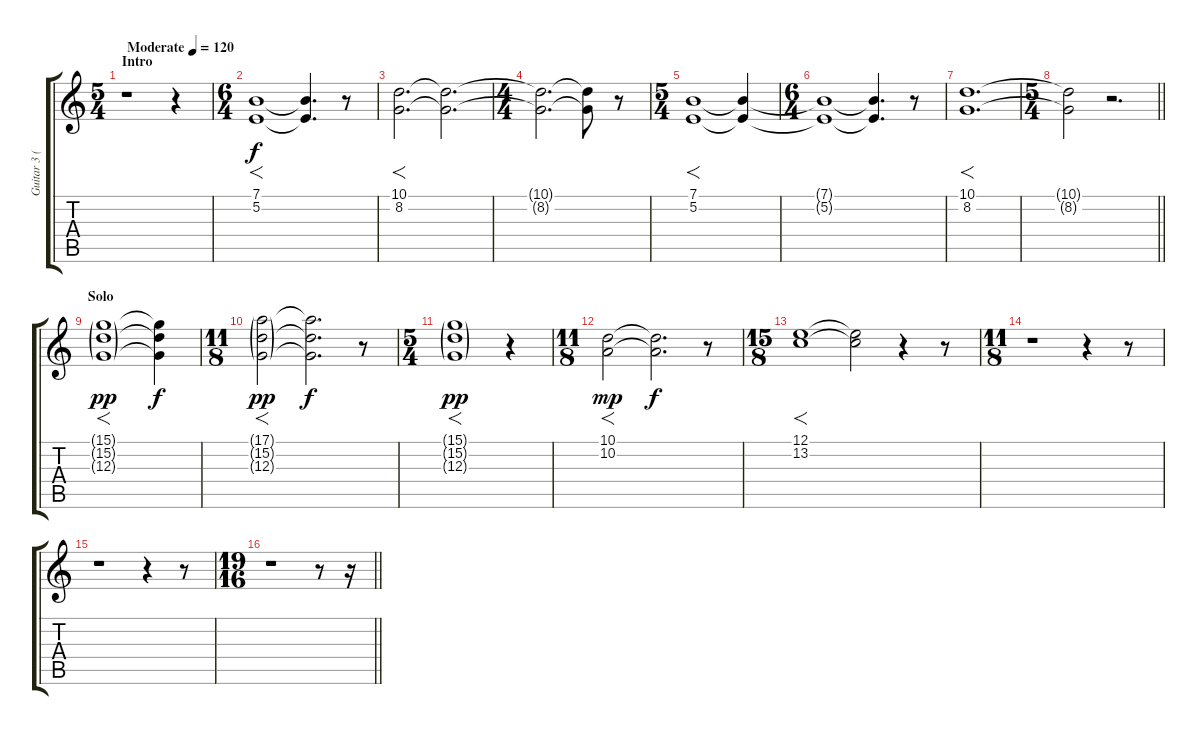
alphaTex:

\track ("Guitar 3 (synth)" "Guitar 3 (") {instrument fx4atmosphere}
\staff {score tabs}
\tuning (E4 B3 G3 D3 A2 E2) {hide}
\ts (5 4)
\section ("" "Intro")
\tempo (120 "Moderate")
\clef g2
\ks c
r.1{dy f instrument fx4atmosphere} r.4 |
\ts (6 4)
(7.1 5.2).1{f} (7.1{t} 5.2{t}).4{d} r.8 |
(10.1 8.2).2{f d} (10.1{t} 8.2{t}).2{d} |
\ts (4 4)
(10.1{t} 8.2{t}).2{d} (10.1{t} 8.2{t}).8 r.8 |
\ts (5 4)
(7.1 5.2).1{f} (7.1{t} 5.2{t}).4 |
\ts (6 4)
(7.1{t} 5.2{t}).1 (7.1{t} 5.2{t}).4{d} r.8 |
(10.1 8.2).1{f d} |
\ts (5 4)
\barLineRight lightlight
(10.1{t} 8.2{t}).2 r.2{d} |
\section ("" "Solo")
(15.1{g} 15.2{g} 12.3{g}).1{f dy pp} (15.1{t} 15.2{t} 12.3{t}).4{dy f} |
\ts (11 8)
(17.1{g} 15.2{g} 12.3{g}).2{f dy pp} (17.1{t} 15.2{t} 12.3{t}).2{d dy f} r.8 |
\ts (5 4)
(15.1{g} 15.2{g} 12.3{g}).1{f dy pp} r.4 |
\ts (11 8)
(10.1 10.2).2{f dy mp} (10.1{t} 10.2{t}).2{d dy f} r.8 |
\ts (15 8)
(12.1 13.2).1{f} (12.1{t} 13.2{t}).2 r.4 r.8 |
\ts (11 8)
r.1 r.4 r.8 |
r.1 r.4 r.8 |
\ts (19 16)
\barLineRight lightlight
r.1 r.8 r.16
